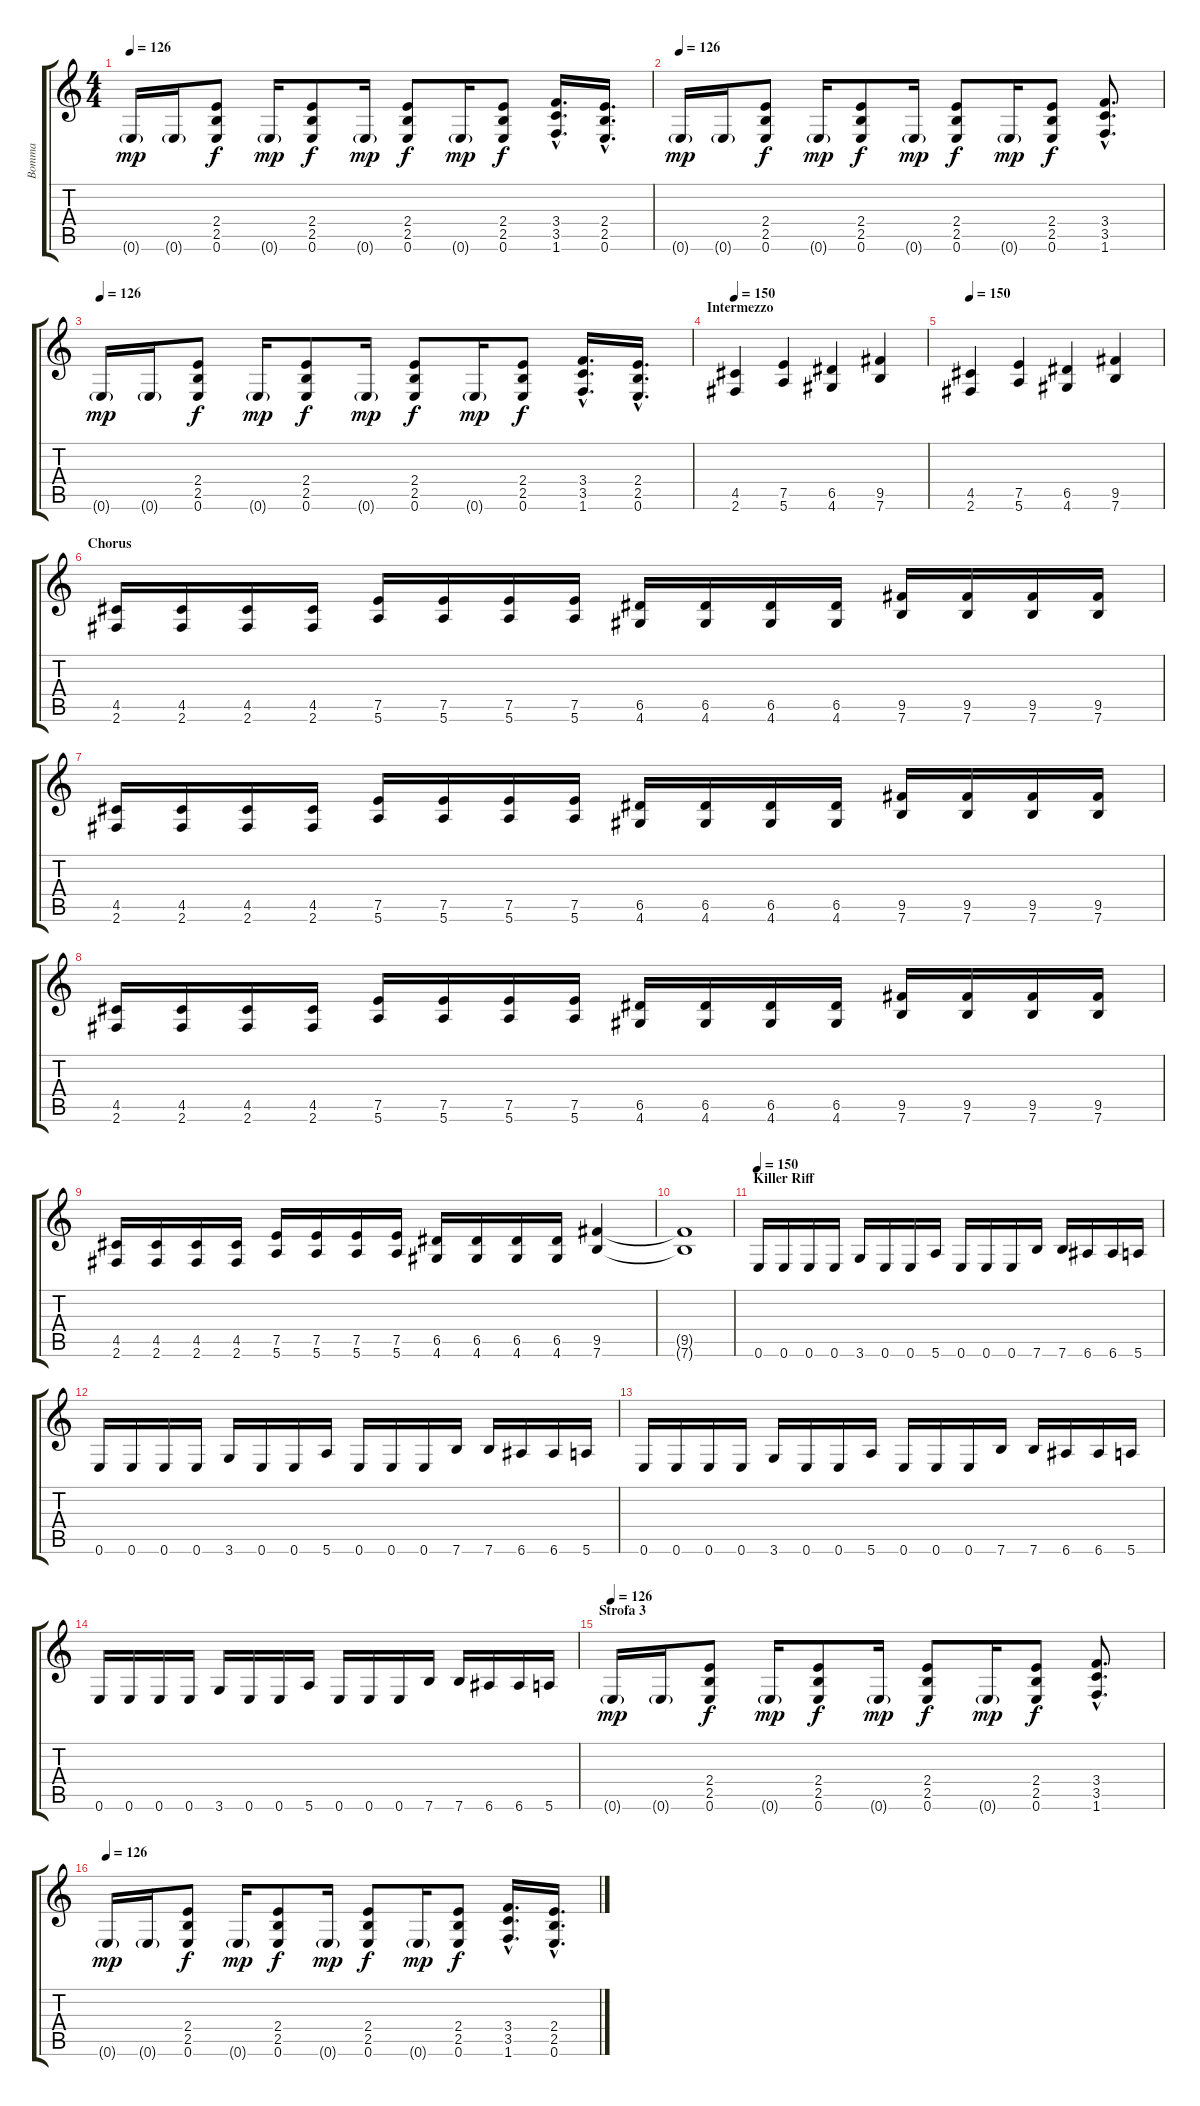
\track ("Bomma" "Bomma") {instrument distortionguitar}
\staff {score tabs}
\tuning (E4 B3 G3 D3 A2 E2) {hide}
\ts (4 4)
\tempo 126
\clef g2
\ks c
0.6{g}.16{dy mp} 0.6{g}.16 (2.4 2.5 0.6).8{dy f} 0.6{g}.16{dy mp} (2.4 2.5 0.6).8{dy f} 0.6{g}.16{dy mp} (2.4 2.5 0.6).8{dy f} 0.6{g}.16{dy mp} (2.4 2.5 0.6).8{dy f} (3.4{hac} 3.5{hac} 1.6{hac}).16{d} (2.4{hac} 2.5{hac} 0.6{hac}).16{d} |
\tempo 126
0.6{g}.16{dy mp} 0.6{g}.16 (2.4 2.5 0.6).8{dy f} 0.6{g}.16{dy mp} (2.4 2.5 0.6).8{dy f} 0.6{g}.16{dy mp} (2.4 2.5 0.6).8{dy f} 0.6{g}.16{dy mp} (2.4 2.5 0.6).8{dy f} (3.4{hac} 3.5{hac} 1.6{hac}).8{d} |
\tempo 126
0.6{g}.16{dy mp} 0.6{g}.16 (2.4 2.5 0.6).8{dy f} 0.6{g}.16{dy mp} (2.4 2.5 0.6).8{dy f} 0.6{g}.16{dy mp} (2.4 2.5 0.6).8{dy f} 0.6{g}.16{dy mp} (2.4 2.5 0.6).8{dy f} (3.4{hac} 3.5{hac} 1.6{hac}).16{d} (2.4{hac} 2.5{hac} 0.6{hac}).16{d} |
\section ("" "Intermezzo")
\tempo 150
(4.5 2.6).4 (7.5 5.6).4 (6.5 4.6).4 (9.5 7.6).4 |
\tempo 150
(4.5 2.6).4 (7.5 5.6).4 (6.5 4.6).4 (9.5 7.6).4 |
\section ("" "Chorus")
(4.5 2.6).16 (4.5 2.6).16 (4.5 2.6).16 (4.5 2.6).16 (7.5 5.6).16 (7.5 5.6).16 (7.5 5.6).16 (7.5 5.6).16 (6.5 4.6).16 (6.5 4.6).16 (6.5 4.6).16 (6.5 4.6).16 (9.5 7.6).16 (9.5 7.6).16 (9.5 7.6).16 (9.5 7.6).16 |
(4.5 2.6).16 (4.5 2.6).16 (4.5 2.6).16 (4.5 2.6).16 (7.5 5.6).16 (7.5 5.6).16 (7.5 5.6).16 (7.5 5.6).16 (6.5 4.6).16 (6.5 4.6).16 (6.5 4.6).16 (6.5 4.6).16 (9.5 7.6).16 (9.5 7.6).16 (9.5 7.6).16 (9.5 7.6).16 |
(4.5 2.6).16 (4.5 2.6).16 (4.5 2.6).16 (4.5 2.6).16 (7.5 5.6).16 (7.5 5.6).16 (7.5 5.6).16 (7.5 5.6).16 (6.5 4.6).16 (6.5 4.6).16 (6.5 4.6).16 (6.5 4.6).16 (9.5 7.6).16 (9.5 7.6).16 (9.5 7.6).16 (9.5 7.6).16 |
(4.5 2.6).16 (4.5 2.6).16 (4.5 2.6).16 (4.5 2.6).16 (7.5 5.6).16 (7.5 5.6).16 (7.5 5.6).16 (7.5 5.6).16 (6.5 4.6).16 (6.5 4.6).16 (6.5 4.6).16 (6.5 4.6).16 (9.5 7.6).4 |
(9.5{t} 7.6{t}).1 |
\section ("" "Killer Riff")
\tempo 150
0.6.16{balance 0} 0.6.16 0.6.16 0.6.16 3.6.16 0.6.16 0.6.16 5.6.16 0.6.16 0.6.16 0.6.16 7.6.16 7.6.16 6.6.16 6.6.16 5.6.16 |
0.6.16{balance 16} 0.6.16 0.6.16 0.6.16 3.6.16 0.6.16 0.6.16 5.6.16 0.6.16 0.6.16 0.6.16 7.6.16 7.6.16 6.6.16 6.6.16 5.6.16 |
0.6.16{balance 8} 0.6.16 0.6.16 0.6.16 3.6.16 0.6.16 0.6.16 5.6.16 0.6.16 0.6.16 0.6.16 7.6.16 7.6.16 6.6.16 6.6.16 5.6.16 |
0.6.16 0.6.16 0.6.16 0.6.16 3.6.16 0.6.16 0.6.16 5.6.16 0.6.16 0.6.16 0.6.16 7.6.16 7.6.16 6.6.16 6.6.16 5.6.16 |
\section ("" "Strofa 3")
\tempo 126
0.6{g}.16{dy mp} 0.6{g}.16 (2.4 2.5 0.6).8{dy f} 0.6{g}.16{dy mp} (2.4 2.5 0.6).8{dy f} 0.6{g}.16{dy mp} (2.4 2.5 0.6).8{dy f} 0.6{g}.16{dy mp} (2.4 2.5 0.6).8{dy f} (3.4{hac} 3.5{hac} 1.6{hac}).8{d} |
\tempo 126
0.6{g}.16{dy mp} 0.6{g}.16 (2.4 2.5 0.6).8{dy f} 0.6{g}.16{dy mp} (2.4 2.5 0.6).8{dy f} 0.6{g}.16{dy mp} (2.4 2.5 0.6).8{dy f} 0.6{g}.16{dy mp} (2.4 2.5 0.6).8{dy f} (3.4{hac} 3.5{hac} 1.6{hac}).16{d} (2.4{hac} 2.5{hac} 0.6{hac}).16{d}
